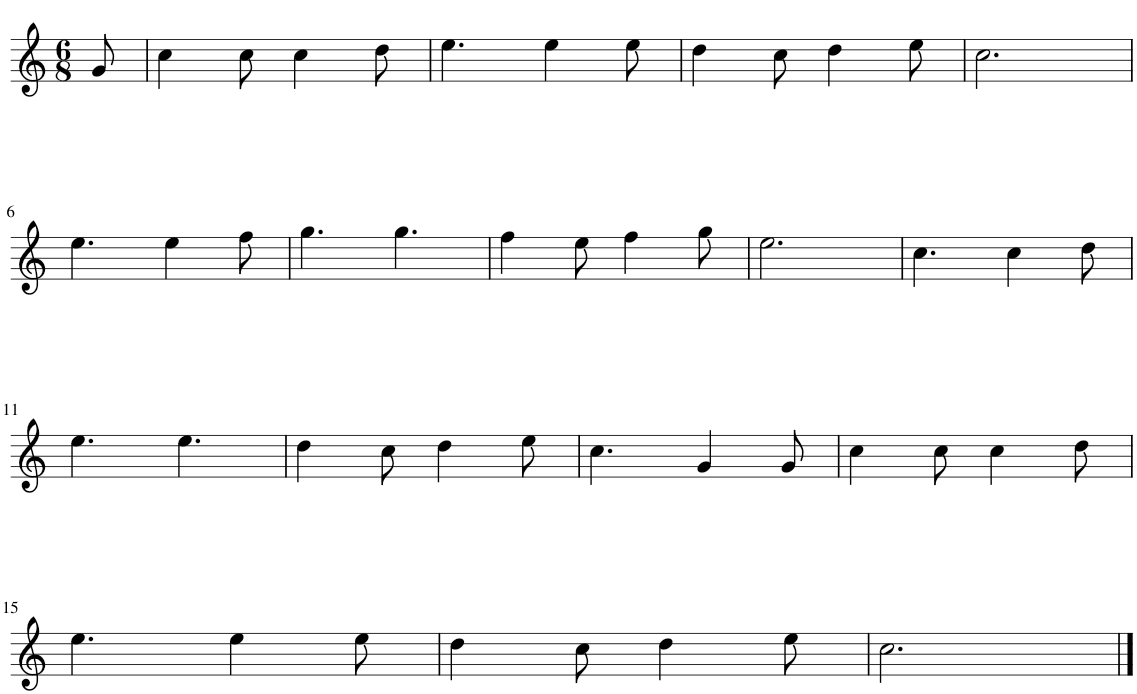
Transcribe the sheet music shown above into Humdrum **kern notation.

**kern
*part1
*staff1
*I"Harmonica
*I'Hmca
*clefG2
*k[]
*M6/8
=1
8g/
=2
4cc\
8cc\
4cc\
8dd\
=3
4.ee\
4ee\
8ee\
=4
4dd\
8cc\
4dd\
8ee\
=5
2.cc\
!!LO:LB:g=z
=6
4.ee\
4ee\
8ff\
=7
4.gg\
4.gg\
=8
4ff\
8ee\
4ff\
8gg\
=9
2.ee\
=10
4.cc\
4cc\
8dd\
!!LO:LB:g=z
=11
4.ee\
4.ee\
=12
4dd\
8cc\
4dd\
8ee\
=13
4.cc\
4g/
8g/
=14
4cc\
8cc\
4cc\
8dd\
!!LO:LB:g=z
=15
4.ee\
4ee\
8ee\
=16
4dd\
8cc\
4dd\
8ee\
=17
2.cc\
==
*-
